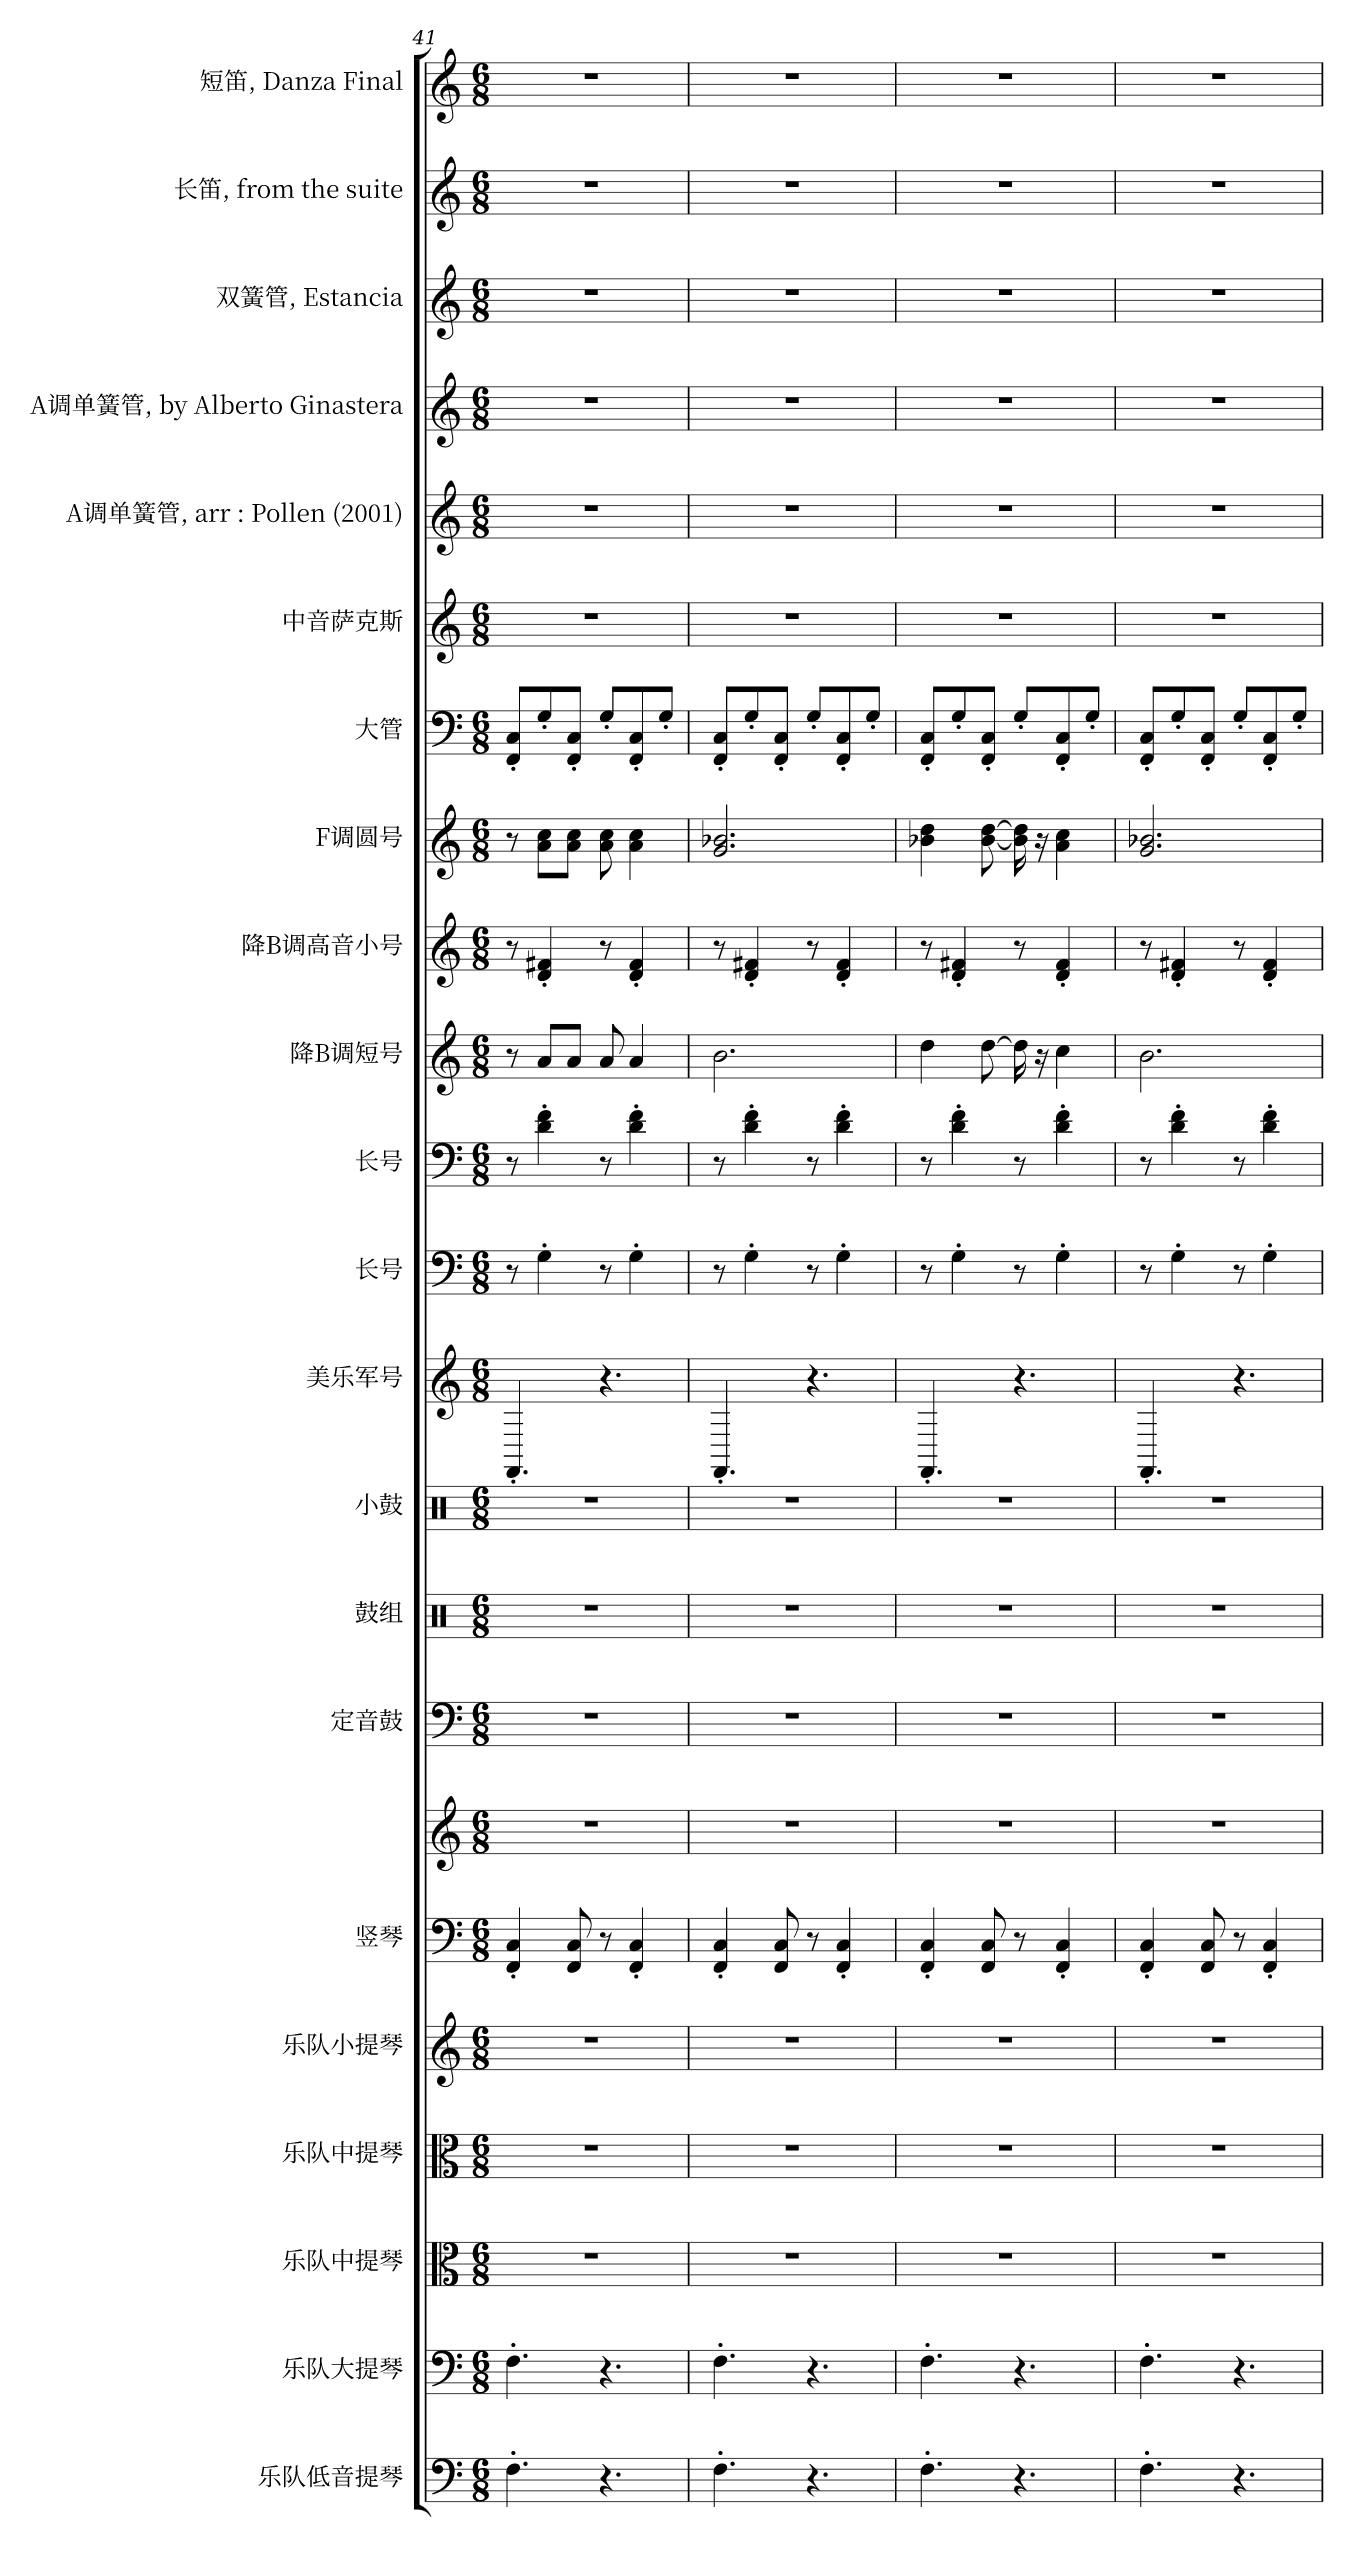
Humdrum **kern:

**kern	**kern	**kern	**kern	**kern	**kern	**kern	**kern	**kern	**kern	**kern	**kern	**kern	**kern	**kern	**kern	**kern	**kern	**kern	**kern	**kern	**kern	**kern
*part22	*part21	*part20	*part19	*part18	*part17	*part17	*part16	*part15	*part14	*part13	*part12	*part11	*part10	*part9	*part8	*part7	*part6	*part5	*part4	*part3	*part2	*part1
*staff23	*staff22	*staff21	*staff20	*staff19	*staff18	*staff17	*staff16	*staff15	*staff14	*staff13	*staff12	*staff11	*staff10	*staff9	*staff8	*staff7	*staff6	*staff5	*staff4	*staff3	*staff2	*staff1
*I"乐队低音提琴	*I"乐队大提琴	*I"乐队中提琴	*I"乐队中提琴	*I"乐队小提琴	*I"竖琴	*	*I"定音鼓	*I"鼓组	*I"小鼓	*I"美乐军号	*I"长号	*I"长号	*I"降B调短号	*I"降B调高音小号	*I"F调圆号	*I"大管	*I"中音萨克斯	*I"A调单簧管, arr : Pollen (2001)	*I"A调单簧管, by Alberto Ginastera	*I"双簧管, Estancia	*I"长笛, from the suite	*I"短笛, Danza Final
*clefF4	*clefF4	*clefC3	*clefC3	*clefG2	*clefF4	*clefG2	*clefF4	*clefX	*clefX	*clefG2	*clefF4	*clefF4	*clefG2	*clefG2	*clefG2	*clefF4	*clefG2	*clefG2	*clefG2	*clefG2	*clefG2	*clefG2
*ITrd7c12	*	*	*	*	*	*	*	*	*	*	*	*	*ITrd1c2	*ITrd1c2	*ITrd4c7	*	*ITrd5c9	*ITrd1c2	*ITrd1c2	*	*	*ITrd-7c-12
*k[]	*k[]	*k[]	*k[]	*k[]	*k[]	*k[]	*k[]	*k[]	*k[]	*k[]	*k[]	*k[]	*k[b-e-]	*k[b-e-]	*k[b-]	*k[]	*k[b-e-a-]	*k[b-e-]	*k[b-e-]	*k[]	*k[]	*k[]
*M6/8	*M6/8	*M6/8	*M6/8	*M6/8	*M6/8	*M6/8	*M6/8	*M6/8	*M6/8	*M6/8	*M6/8	*M6/8	*M6/8	*M6/8	*M6/8	*M6/8	*M6/8	*M6/8	*M6/8	*M6/8	*M6/8	*M6/8
=41	=41	=41	=41	=41	=41	=41	=41	=41	=41	=41	=41	=41	=41	=41	=41	=41	=41	=41	=41	=41	=41	=41
4.FF'\	4.F'\	2.r	2.r	2.r	4FF/' 4C/'	2.r	2.r	2.r	2.r	4.FF'/	8r	8r	8r	8r	8r	8FF/' 8C/'L	2.r	2.r	2.r	2.r	2.r	2.r
.	.	.	.	.	.	.	.	.	.	.	4G'\	4d\' 4f\'	8g/L	4c/' 4en/'	8d\ 8f\L	8G'/	.	.	.	.	.	.
.	.	.	.	.	8FF/ 8C/	.	.	.	.	.	.	.	8g/J	.	8d\ 8f\J	8FF/' 8C/'J	.	.	.	.	.	.
4.r	4.r	.	.	.	8r	.	.	.	.	4.r	8r	8r	8g/	8r	8d\ 8f\	8G'/L	.	.	.	.	.	.
.	.	.	.	.	4FF/' 4C/'	.	.	.	.	.	4G'\	4d\' 4f\'	4g/	4c/' 4e/'	4d\ 4f\	8FF/' 8C/'	.	.	.	.	.	.
.	.	.	.	.	.	.	.	.	.	.	.	.	.	.	.	8G'/J	.	.	.	.	.	.
=42	=42	=42	=42	=42	=42	=42	=42	=42	=42	=42	=42	=42	=42	=42	=42	=42	=42	=42	=42	=42	=42	=42
4.FF'\	4.F'\	2.r	2.r	2.r	4FF/' 4C/'	2.r	2.r	2.r	2.r	4.FF'/	8r	8r	2.a\	8r	2.c/ 2.e-X/	8FF/' 8C/'L	2.r	2.r	2.r	2.r	2.r	2.r
.	.	.	.	.	.	.	.	.	.	.	4G'\	4d\' 4f\'	.	4c/' 4en/'	.	8G'/	.	.	.	.	.	.
.	.	.	.	.	8FF/ 8C/	.	.	.	.	.	.	.	.	.	.	8FF/' 8C/'J	.	.	.	.	.	.
4.r	4.r	.	.	.	8r	.	.	.	.	4.r	8r	8r	.	8r	.	8G'/L	.	.	.	.	.	.
.	.	.	.	.	4FF/' 4C/'	.	.	.	.	.	4G'\	4d\' 4f\'	.	4c/' 4e/'	.	8FF/' 8C/'	.	.	.	.	.	.
.	.	.	.	.	.	.	.	.	.	.	.	.	.	.	.	8G'/J	.	.	.	.	.	.
=43	=43	=43	=43	=43	=43	=43	=43	=43	=43	=43	=43	=43	=43	=43	=43	=43	=43	=43	=43	=43	=43	=43
4.FF'\	4.F'\	2.r	2.r	2.r	4FF/' 4C/'	2.r	2.r	2.r	2.r	4.FF'/	8r	8r	4cc\	8r	4e-X\ 4g\	8FF/' 8C/'L	2.r	2.r	2.r	2.r	2.r	2.r
.	.	.	.	.	.	.	.	.	.	.	4G'\	4d\' 4f\'	.	4c/' 4en/'	.	8G'/	.	.	.	.	.	.
.	.	.	.	.	8FF/ 8C/	.	.	.	.	.	.	.	[8cc\	.	[8e-\ [8g\	8FF/' 8C/'J	.	.	.	.	.	.
4.r	4.r	.	.	.	8r	.	.	.	.	4.r	8r	8r	16cc\]	8r	16e-\] 16g\]	8G'/L	.	.	.	.	.	.
.	.	.	.	.	.	.	.	.	.	.	.	.	16r	.	16r	.	.	.	.	.	.	.
.	.	.	.	.	4FF/' 4C/'	.	.	.	.	.	4G'\	4d\' 4f\'	4b-\	4c/' 4e/'	4d\ 4f\	8FF/' 8C/'	.	.	.	.	.	.
.	.	.	.	.	.	.	.	.	.	.	.	.	.	.	.	8G'/J	.	.	.	.	.	.
!!LO:PB:g=z
=44	=44	=44	=44	=44	=44	=44	=44	=44	=44	=44	=44	=44	=44	=44	=44	=44	=44	=44	=44	=44	=44	=44
4.FF'\	4.F'\	2.r	2.r	2.r	4FF/' 4C/'	2.r	2.r	2.r	2.r	4.FF'/	8r	8r	2.a\	8r	2.c/ 2.e-X/	8FF/' 8C/'L	2.r	2.r	2.r	2.r	2.r	2.r
.	.	.	.	.	.	.	.	.	.	.	4G'\	4d\' 4f\'	.	4c/' 4en/'	.	8G'/	.	.	.	.	.	.
.	.	.	.	.	8FF/ 8C/	.	.	.	.	.	.	.	.	.	.	8FF/' 8C/'J	.	.	.	.	.	.
4.r	4.r	.	.	.	8r	.	.	.	.	4.r	8r	8r	.	8r	.	8G'/L	.	.	.	.	.	.
.	.	.	.	.	4FF/' 4C/'	.	.	.	.	.	4G'\	4d\' 4f\'	.	4c/' 4e/'	.	8FF/' 8C/'	.	.	.	.	.	.
.	.	.	.	.	.	.	.	.	.	.	.	.	.	.	.	8G'/J	.	.	.	.	.	.
=	=	=	=	=	=	=	=	=	=	=	=	=	=	=	=	=	=	=	=	=	=	=
*-	*-	*-	*-	*-	*-	*-	*-	*-	*-	*-	*-	*-	*-	*-	*-	*-	*-	*-	*-	*-	*-	*-
